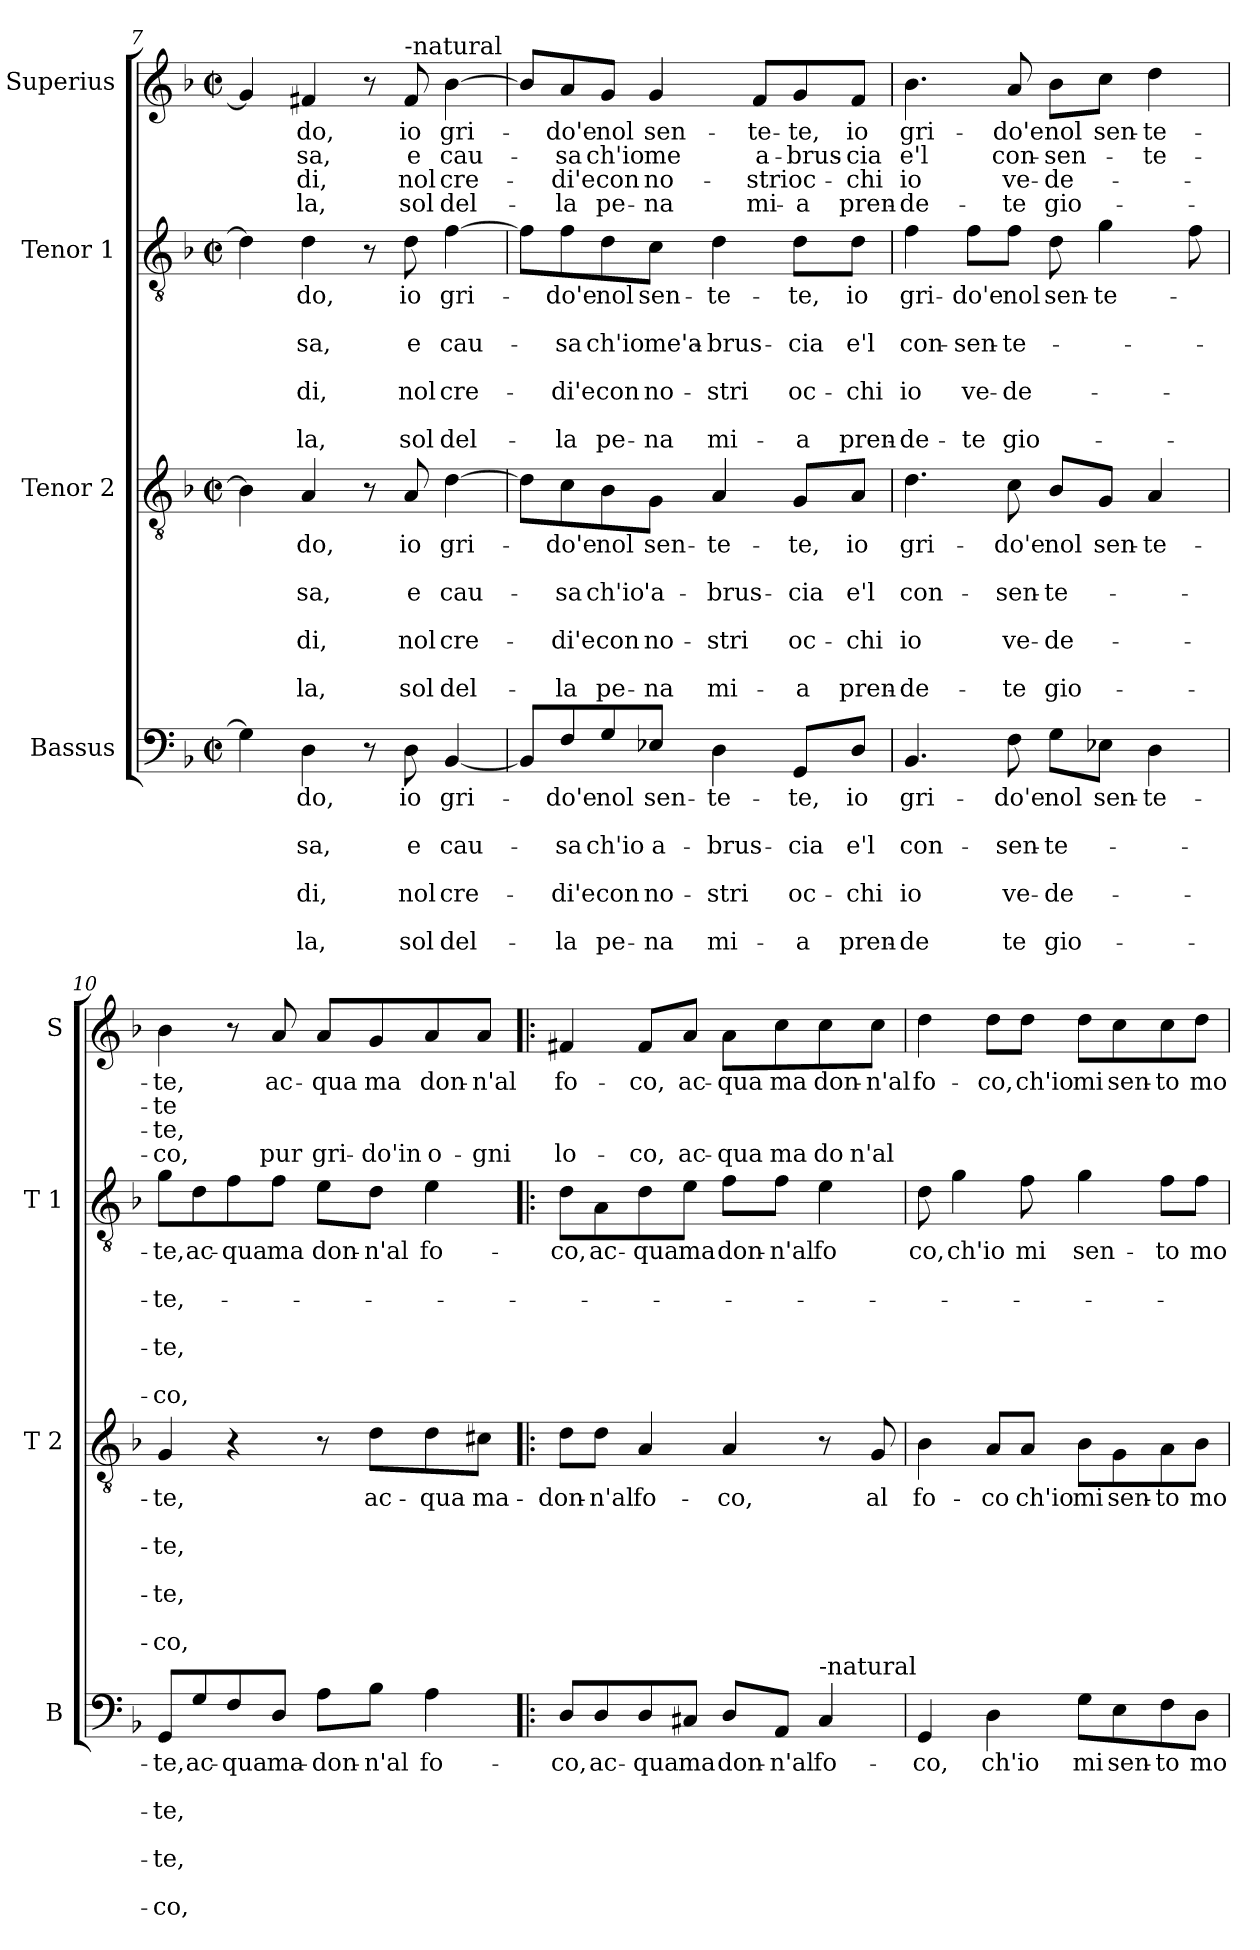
**kern	**text	**text	**text	**text	**text	**text	**text	**kern	**text	**text	**text	**text	**text	**text	**text	**kern	**text	**text	**text	**text	**text	**text	**text	**kern	**text	**text	**text	**text
*part4	*part4	*part4	*part4	*part4	*part4	*part4	*part4	*part3	*part3	*part3	*part3	*part3	*part3	*part3	*part3	*part2	*part2	*part2	*part2	*part2	*part2	*part2	*part2	*part1	*part1	*part1	*part1	*part1
*staff4	*staff4	*staff4	*staff4	*staff4	*staff4	*staff4	*staff4	*staff3	*staff3	*staff3	*staff3	*staff3	*staff3	*staff3	*staff3	*staff2	*staff2	*staff2	*staff2	*staff2	*staff2	*staff2	*staff2	*staff1	*staff1	*staff1	*staff1	*staff1
*I"Bassus	*	*	*	*	*	*	*	*I"Tenor 2	*	*	*	*	*	*	*	*I"Tenor 1	*	*	*	*	*	*	*	*I"Superius	*	*	*	*
*I'B	*	*	*	*	*	*	*	*I'T 2	*	*	*	*	*	*	*	*I'T 1	*	*	*	*	*	*	*	*I'S	*	*	*	*
*clefF4	*	*	*	*	*	*	*	*clefGv2	*	*	*	*	*	*	*	*clefGv2	*	*	*	*	*	*	*	*clefG2	*	*	*	*
*k[b-]	*	*	*	*	*	*	*	*k[b-]	*	*	*	*	*	*	*	*k[b-]	*	*	*	*	*	*	*	*k[b-]	*	*	*	*
*F:	*	*	*	*	*	*	*	*F:	*	*	*	*	*	*	*	*F:	*	*	*	*	*	*	*	*F:	*	*	*	*
*M2/2	*	*	*	*	*	*	*	*M2/2	*	*	*	*	*	*	*	*M2/2	*	*	*	*	*	*	*	*M2/2	*	*	*	*
*met(c|)	*	*	*	*	*	*	*	*met(c|)	*	*	*	*	*	*	*	*met(c|)	*	*	*	*	*	*	*	*met(c|)	*	*	*	*
=7	=7	=7	=7	=7	=7	=7	=7	=7	=7	=7	=7	=7	=7	=7	=7	=7	=7	=7	=7	=7	=7	=7	=7	=7	=7	=7	=7	=7
4G\]	.	.	.	.	.	.	.	4B-\]	.	.	.	.	.	.	.	4d\]	.	.	.	.	.	.	.	4g/]	.	.	.	.
4D\	-do,	.	-sa,	.	-di,	.	la,	4A/	-do,	.	-sa,	.	-di,	.	-la,	4d\	-do,	.	-sa,	.	-di,	.	-la,	4f#X/	-do,	-sa,	-di,	-la,
8r	.	.	.	.	.	.	.	8r	.	.	.	.	.	.	.	8r	.	.	.	.	.	.	.	8r	.	.	.	.
!	!	!	!	!	!	!	!	!	!	!	!	!	!	!	!	!	!	!	!	!	!	!	!	!LO:TX:a:t=-natural	!	!	!	!
8D\	io	.	e	.	nol	.	sol	8A/	io	.	e	.	nol	.	sol	8d\	io	.	e	.	nol	.	sol	8f#/	io	e	nol	sol
[4BB-/	gri-	.	cau-	.	cre-	.	del-	[4d\	gri-	.	cau-	.	cre-	.	del-	[4f\	gri-	.	cau-	.	cre-	.	del-	[4b-\	gri-	cau-	cre-	del-
!!LO:PB:g=z
=8	=8	=8	=8	=8	=8	=8	=8	=8	=8	=8	=8	=8	=8	=8	=8	=8	=8	=8	=8	=8	=8	=8	=8	=8	=8	=8	=8	=8
8BB-/L]	.	.	.	.	.	.	.	8d\L]	.	.	.	.	.	.	.	8f\L]	.	.	.	.	.	.	.	8b-/L]	.	.	.	.
8F/	-do'e	.	-sa	.	-di'e	.	-la	8c\	-do'e	.	-sa	.	-di'e	.	-la	8f\	-do'e	.	-sa	.	-di'e	.	-la	8a/	-do'e	-sa	-di'e	-la
8G/	nol	.	ch'io	.	con	.	pe-	8B-\	nol	.	ch'io	.	con	.	pe-	8d\	nol	.	ch'io	.	con	.	pe-	8g/J	nol	ch'io	con	pe-
8E-X/J	sen-	.	a-	.	no-	.	-na	8G\J	sen-	.	'a-	.	no-	.	-na	8c\J	sen-	.	me'a-	.	no-	.	-na	4g/	sen-	me	no-	-na
4D\	-te-	.	-brus-	.	-stri	.	mi-	4A/	-te-	.	-brus-	.	-stri	.	mi-	4d\	-te-	.	-brus-	.	-stri	.	mi-	.	.	.	.	.
.	.	.	.	.	.	.	.	.	.	.	.	.	.	.	.	.	.	.	.	.	.	.	.	8f/L	-te-	a-	-stri	mi-
8GG/L	-te,	.	-cia	.	oc-	.	-a	8G/L	-te,	.	-cia	.	oc-	.	-a	8d\L	-te,	.	-cia	.	oc-	.	-a	8g/	-te,	-brus-	oc-	-a
8D/J	io	.	e'l	.	-chi	.	pren-	8A/J	io	.	e'l	.	-chi	.	pren-	8d\J	io	.	e'l	.	-chi	.	pren-	8f/J	io	-cia	-chi	pren-
=9	=9	=9	=9	=9	=9	=9	=9	=9	=9	=9	=9	=9	=9	=9	=9	=9	=9	=9	=9	=9	=9	=9	=9	=9	=9	=9	=9	=9
4.BB-/	gri-	.	con-	.	io	.	-de	4.d\	gri-	.	con-	.	io	.	-de-	4f\	gri-	.	con-	.	io	.	-de-	4.b-\	gri-	e'l	io	-de-
.	.	.	.	.	.	.	.	.	.	.	.	.	.	.	.	8f\L	-do'e	.	-sen-	.	ve-	.	-te	.	.	.	.	.
8F\	-do'e	.	-sen-	.	ve-	.	te	8c\	-do'e	.	-sen-	.	ve-	.	-te	8f\J	nol	.	-te-	.	-de-	.	gio-	8a/	-do'e	con-	ve-	-te
8G\L	nol	.	-te-	.	-de-	.	gio-	8B-/L	nol	.	-te-	.	-de-	.	gio-	8d\	sen-	.	.	.	.	.	.	8b-\L	nol	-sen-	-de-	gio-
8E-X\J	sen-	.	.	.	.	.	.	8G/J	sen-	.	.	.	.	.	.	4g\	-te-	.	.	.	.	.	.	8cc\J	sen-	.	.	.
4D\	-te-	.	.	.	.	.	.	4A/	-te-	.	.	.	.	.	.	.	.	.	.	.	.	.	.	4dd\	-te-	-te-	.	.
.	.	.	.	.	.	.	.	.	.	.	.	.	.	.	.	8f\	.	.	.	.	.	.	.	.	.	.	.	.
=10	=10	=10	=10	=10	=10	=10	=10	=10	=10	=10	=10	=10	=10	=10	=10	=10	=10	=10	=10	=10	=10	=10	=10	=10	=10	=10	=10	=10
8GG/L	-te,	.	-te,	.	-te,	.	-co,	4G/	-te,	.	-te,	.	-te,	.	-co,	8g\L	-te,	.	-te,-	.	-te,	.	-co,	4b-\	-te,	-te	-te,	-co,
8G/	ac-	.	.	.	.	.	.	.	.	.	.	.	.	.	.	8d\	ac-	.	.	.	.	.	.	.	.	.	.	.
8F/	-qua	.	.	.	.	.	.	4r	.	.	.	.	.	.	.	8f\	-qua	.	.	.	.	.	.	8r	.	.	.	.
8D/J	ma-	.	.	.	.	.	.	.	.	.	.	.	.	.	.	8f\J	ma	.	.	.	.	.	.	8a/	ac-	.	.	pur
8A\L	-don-	.	.	.	.	.	.	8r	.	.	.	.	.	.	.	8e\L	don-	.	.	.	.	.	.	8a/L	-qua	.	.	gri-
8B-\J	-n'al	.	.	.	.	.	.	8d\L	ac-	.	.	.	.	.	.	8d\J	-n'al	.	.	.	.	.	.	8g/	ma	.	.	-do'in
4A\	fo-	.	.	.	.	.	.	8d\	-qua	.	.	.	.	.	.	4e\	fo-	.	.	.	.	.	.	8a/	don-	.	.	o-
.	.	.	.	.	.	.	.	8c#X\J	ma-	.	.	.	.	.	.	.	.	.	.	.	.	.	.	8a/J	-n'al	.	.	-gni
=11!|:	=11!|:	=11!|:	=11!|:	=11!|:	=11!|:	=11!|:	=11!|:	=11!|:	=11!|:	=11!|:	=11!|:	=11!|:	=11!|:	=11!|:	=11!|:	=11!|:	=11!|:	=11!|:	=11!|:	=11!|:	=11!|:	=11!|:	=11!|:	=11!|:	=11!|:	=11!|:	=11!|:	=11!|:
8D/L	-co,	.	.	.	.	.	.	8d\L	-don-	.	.	.	.	.	.	8d\L	-co,	.	.	.	.	.	.	4f#X/	fo-	.	.	lo-
8D/	ac-	.	.	.	.	.	.	8d\J	-n'al	.	.	.	.	.	.	8A\	ac-	.	.	.	.	.	.	.	.	.	.	.
8D/	-qua	.	.	.	.	.	.	4A/	fo-	.	.	.	.	.	.	8d\	-qua	.	.	.	.	.	.	8f#/L	-co,	.	.	-co,
8C#X/J	ma	.	.	.	.	.	.	.	.	.	.	.	.	.	.	8e\J	ma	.	.	.	.	.	.	8a/J	ac-	.	.	ac-
8D/L	don-	.	.	.	.	.	.	4A/	-co,	.	.	.	.	.	.	8f\L	don-	.	.	.	.	.	.	8a\L	-qua	.	.	-qua
8AA/J	-n'al	.	.	.	.	.	.	.	.	.	.	.	.	.	.	8f\J	-n'al	.	.	.	.	.	.	8cc\	ma	.	.	ma
!LO:TX:a:t=-natural	!	!	!	!	!	!	!	!	!	!	!	!	!	!	!	!	!	!	!	!	!	!	!	!	!	!	!	!
4C#/	fo-	.	.	.	.	.	.	8r	.	.	.	.	.	.	.	4e\	fo	.	.	.	.	.	.	8cc\	don-	.	.	do
.	.	.	.	.	.	.	.	8G/	al	.	.	.	.	.	.	.	.	.	.	.	.	.	.	8cc\J	-n'al	.	.	n'al
!!LO:LB:g=z
=12	=12	=12	=12	=12	=12	=12	=12	=12	=12	=12	=12	=12	=12	=12	=12	=12	=12	=12	=12	=12	=12	=12	=12	=12	=12	=12	=12	=12
4GG/	-co,	.	.	.	.	.	.	4B-\	fo-	.	.	.	.	.	.	8d\	co,	.	.	.	.	.	.	4dd\	fo-	.	.	.
.	.	.	.	.	.	.	.	.	.	.	.	.	.	.	.	4g\	ch'io	.	.	.	.	.	.	.	.	.	.	.
4D\	ch'io	.	.	.	.	.	.	8A/L	-co	.	.	.	.	.	.	.	.	.	.	.	.	.	.	8dd\L	-co,	.	.	.
.	.	.	.	.	.	.	.	8A/J	ch'io	.	.	.	.	.	.	8f\	mi	.	.	.	.	.	.	8dd\J	ch'io	.	.	.
8G\L	mi	.	.	.	.	.	.	8B-\L	mi	.	.	.	.	.	.	4g\	sen-	.	.	.	.	.	.	8dd\L	mi	.	.	.
8E\	sen-	.	.	.	.	.	.	8G\	sen-	.	.	.	.	.	.	.	.	.	.	.	.	.	.	8cc\	sen-	.	.	.
8F\	-to	.	.	.	.	.	.	8A\	-to	.	.	.	.	.	.	8f\L	-to	.	.	.	.	.	.	8cc\	-to	.	.	.
8D\J	mo-	.	.	.	.	.	.	8B-\J	mo-	.	.	.	.	.	.	8f\J	mo-	.	.	.	.	.	.	8dd\J	mo-	.	.	.
=	=	=	=	=	=	=	=	=	=	=	=	=	=	=	=	=	=	=	=	=	=	=	=	=	=	=	=	=
*-	*-	*-	*-	*-	*-	*-	*-	*-	*-	*-	*-	*-	*-	*-	*-	*-	*-	*-	*-	*-	*-	*-	*-	*-	*-	*-	*-	*-
